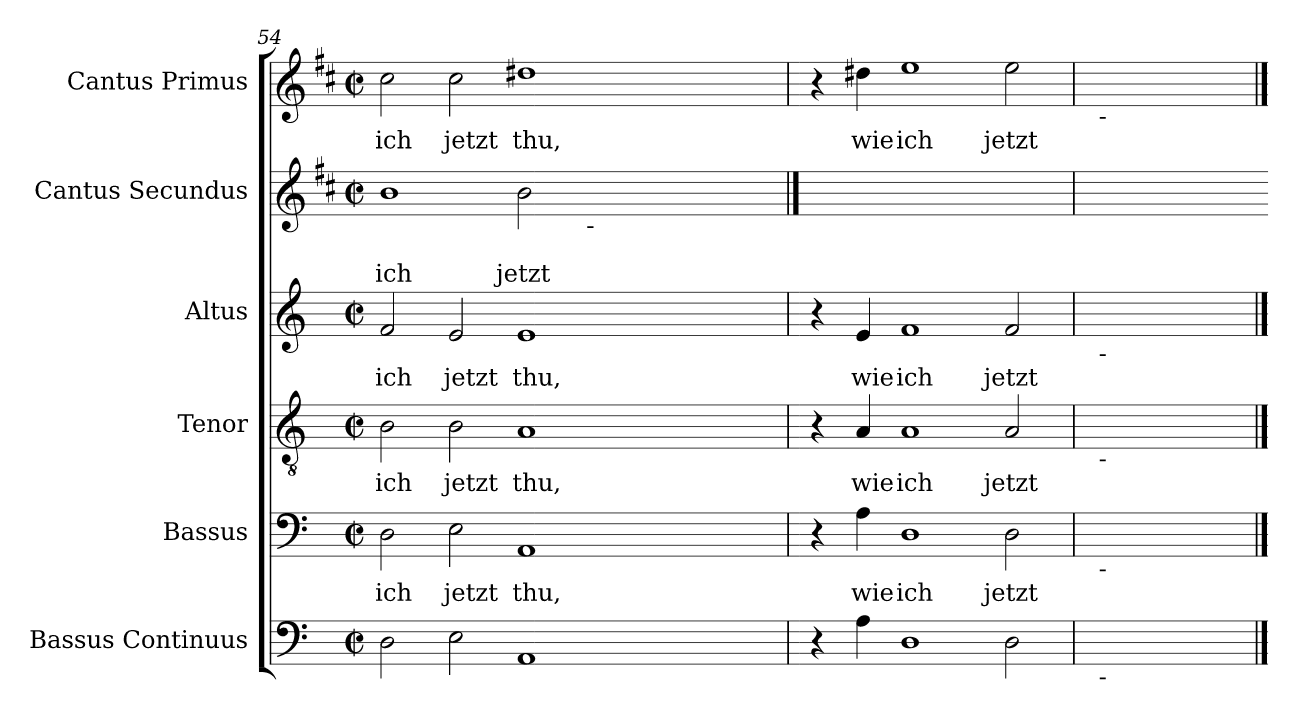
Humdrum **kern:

**kern	**kern	**text	**kern	**text	**kern	**text	**kern	**text	**text	**kern	**text
*part6	*part5	*part5	*part4	*part4	*part3	*part3	*part2	*part2	*part2	*part1	*part1
*staff6	*staff5	*staff5	*staff4	*staff4	*staff3	*staff3	*staff2	*staff2	*staff2	*staff1	*staff1
*I"Bassus  Continuus	*I"Bassus	*	*I"Tenor	*	*I"Altus	*	*I"Cantus Secundus	*	*	*I"Cantus Primus	*
*I'Bsn	*	*	*	*	*	*	*	*	*	*	*
*clefF4	*clefF4	*	*clefGv2	*	*clefG2	*	*clefG2	*	*	*clefG2	*
*	*	*	*	*	*	*	*ITrd1c2	*	*	*ITrd1c2	*
*k[]	*k[]	*	*k[]	*	*k[]	*	*k[]	*	*	*k[]	*
*C:	*C:	*	*C:	*	*C:	*	*C:	*	*	*C:	*
*M4/2	*M4/2	*	*M4/2	*	*M4/2	*	*M4/2	*	*	*M4/2	*
*met(c|)	*met(c|)	*	*met(c|)	*	*met(c|)	*	*met(c|)	*	*	*met(c|)	*
=54A	=54A	=54A	=54A	=54A	=54A	=54A	=54A	=54A	=54A	=54A	=54A
!	!	!LO:LY:b	!	!LO:LY:b	!	!LO:LY:b	!	!	!LO:LY:b	!	!LO:LY:b
2D	2D	ich	2B	ich	2f	ich	1a	.	ich	2b	ich
!	!	!LO:LY:b	!	!LO:LY:b	!	!LO:LY:b	!	!	!	!	!LO:LY:b
2E	2E	jetzt	2B	jetzt	2e	jetzt	.	.	.	2b	jetzt
!	!	!LO:LY:b	!	!LO:LY:b	!	!LO:LY:b	!	!	!LO:LY:b	!	!LO:LY:b
1AA	1AA	thu,	1A	thu,	1e	thu,	2a	.	jetzt	1cc#X	thu,
!	!	!	!	!	!	!	!LO:TX:b:t=-	!	!	!	!
!	!	!	!	!	!	!	!	!	!LO:LY:b	!	!
.	.	.	.	.	.	.	0ayy	.	thu.	.	.
1.ryy	1.ryy	.	1.ryy	.	1.ryy	.	.	.	.	1.ryy	.
=55A	=55A	=55A	=55A	=55A	=55A	=55A	==55A	=55A	=55A	=55A	=55A
4r	4r	.	4r	.	4r	.	0ryy	.	.	4r	.
!	!	!LO:LY:b	!	!LO:LY:b	!	!LO:LY:b	!	!	!	!	!LO:LY:b
4A	4A	wie	4A	wie	4e	wie	.	.	.	4cc#X	wie
!	!	!LO:LY:b	!	!LO:LY:b	!	!LO:LY:b	!	!	!	!	!LO:LY:b
1D	1D	ich	1A	ich	1f	ich	.	.	.	1dd	ich
!	!	!LO:LY:b	!	!LO:LY:b	!	!LO:LY:b	!	!	!	!	!LO:LY:b
2D	2D	jetzt	2A	jetzt	2f	jetzt	.	.	.	2dd	jetzt
=56A	=56A	=56A	=56A	=56A	=56A	=56A	=56A	=56A	=56A	=56A	=56A
!	!	!	!	!	!	!	!	!	!	!LO:TX:b:t=-	!
!	!	!	!	!	!LO:TX:b:t=-	!	!	!	!	!	!
!	!	!	!LO:TX:b:t=-	!	!	!	!	!	!	!	!
!	!LO:TX:b:t=-	!	!	!	!	!	!	!	!	!	!
!LO:TX:b:t=-	!	!	!	!	!	!	!	!	!	!	!
!	!	!LO:LY:b	!	!LO:LY:b	!	!LO:LY:b	!	!	!	!	!LO:LY:b
0AAyy	0AAyy	thu.	0Ayy	thu.	0eyy	thu.	0ryy	.	.	0cc#Xyy	thu.
==	==	==	==	==	==	==	=	==	==	==	==
*-	*-	*-	*-	*-	*-	*-	*-	*-	*-	*-	*-
